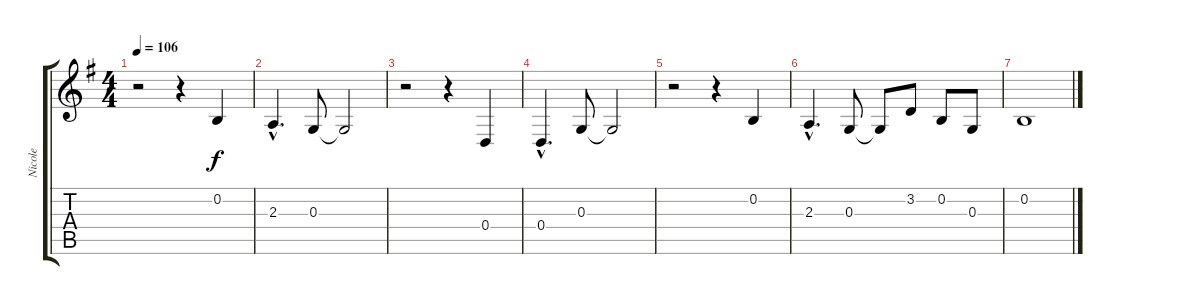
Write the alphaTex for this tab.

\track ("Nicole" "Nicole") {instrument clavinet}
\staff {score tabs}
\tuning (E4 B3 G3 D3 A2 E2) {hide}
\ts (4 4)
\tempo 106
\clef g2
\ks g
r.2{dy f} r.4 0.2.4 |
2.3{hac}.4{d} 0.3.8 0.3{t}.2 |
r.2 r.4 0.4.4 |
0.4{hac}.4{d} 0.3.8 0.3{t}.2 |
r.2 r.4 0.2.4 |
2.3{hac}.4{d} 0.3.8 0.3{t}.8 3.2.8 0.2.8 0.3.8 |
0.2.1
